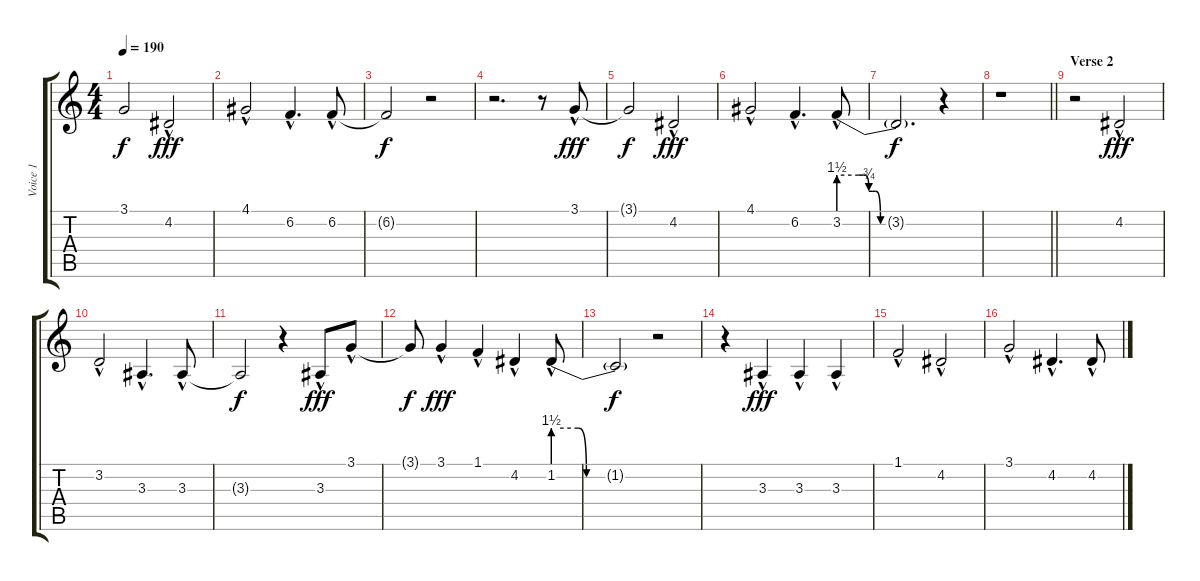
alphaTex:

\track ("Voice 1" "Voice 1") {instrument lead2sawtooth}
\staff {score tabs}
\tuning (E4 B3 G3 D3 A2 E2) {hide}
\ts (4 4)
\tempo 190
\clef g2
\ks c
3.1{t}.2{dy f} 4.2{hac}.2{dy fff} |
4.1{hac}.2 6.2{hac}.4{d} 6.2{hac}.8 |
6.2{t}.2{dy f} r.2 |
r.2{d} r.8 3.1{hac}.8{dy fff} |
3.1{t}.2{dy f} 4.2{hac}.2{dy fff} |
4.1{hac}.2 6.2{hac}.4{d} 3.2{be (custom 0 6 12 6 15 6 18 3 20 3 22 3 25 0 30 0 60 0) hac}.8 |
3.2{t}.2{d dy f} r.4 |
\barLineRight lightlight
r.1 |
\section ("" "Verse 2")
r.2 4.2{hac}.2{dy fff} |
3.2{hac}.2 3.3{hac}.4{d} 3.3{hac}.8 |
3.3{t}.2{dy f} r.4 3.3{hac}.8{dy fff} 3.1{hac}.8 |
3.1{t}.8{dy f} 3.1{hac}.4{dy fff} 1.1{hac}.4 4.2{hac}.4 1.2{be (custom 0 6 15 6 20 0 30 0 60 0) hac}.8 |
1.2{t}.2{dy f} r.2 |
r.4 3.3{hac}.4{dy fff} 3.3{hac}.4 3.3{hac}.4 |
1.1{hac}.2 4.2{hac}.2 |
3.1{hac}.2 4.2{hac}.4{d} 4.2{hac}.8
